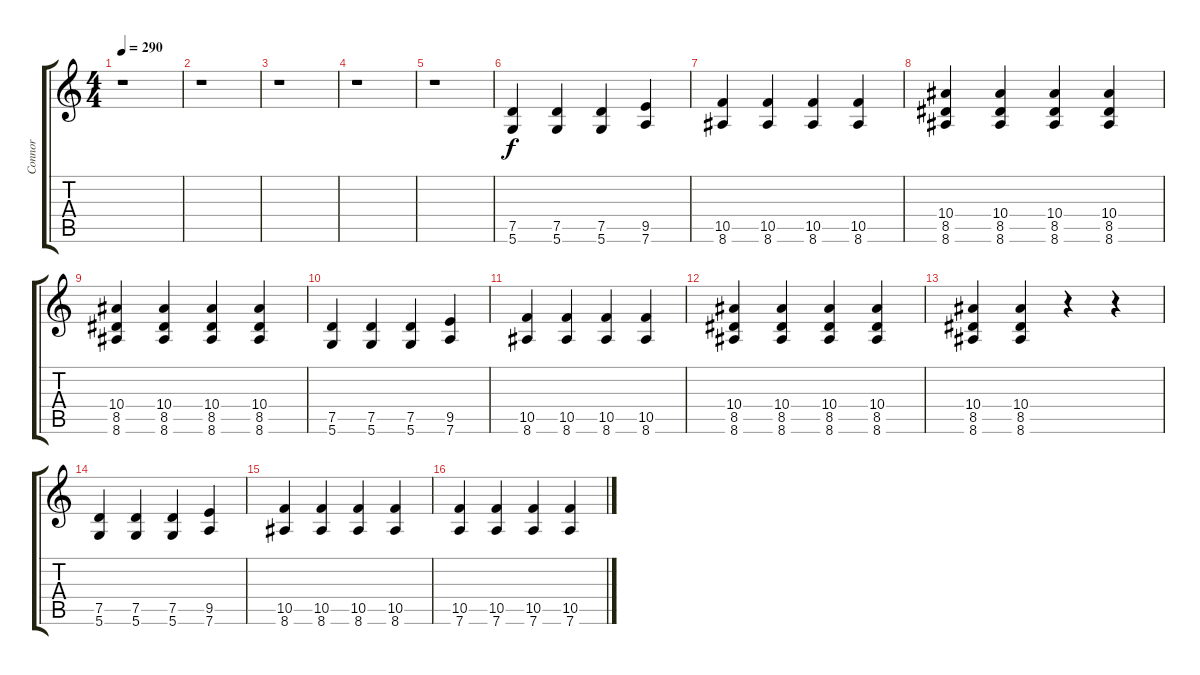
\track ("Connor" "Connor") {instrument distortionguitar}
\staff {score tabs}
\tuning (D4 A3 F3 C3 G2 D2) {hide}
\ts (4 4)
\tempo 290
\clef g2
\ks c
r.1{dy f} |
r.1 |
r.1 |
r.1 |
r.1 |
(7.5 5.6).4 (7.5 5.6).4 (7.5 5.6).4 (9.5 7.6).4 |
(10.5 8.6).4 (10.5 8.6).4 (10.5 8.6).4 (10.5 8.6).4 |
(10.4 8.5 8.6).4 (10.4 8.5 8.6).4 (10.4 8.5 8.6).4 (10.4 8.5 8.6).4 |
(10.4 8.5 8.6).4 (10.4 8.5 8.6).4 (10.4 8.5 8.6).4 (10.4 8.5 8.6).4 |
(7.5 5.6).4 (7.5 5.6).4 (7.5 5.6).4 (9.5 7.6).4 |
(10.5 8.6).4 (10.5 8.6).4 (10.5 8.6).4 (10.5 8.6).4 |
(10.4 8.5 8.6).4 (10.4 8.5 8.6).4 (10.4 8.5 8.6).4 (10.4 8.5 8.6).4 |
(10.4 8.5 8.6).4 (10.4 8.5 8.6).4 r.4 r.4 |
(7.5 5.6).4 (7.5 5.6).4 (7.5 5.6).4 (9.5 7.6).4 |
(10.5 8.6).4 (10.5 8.6).4 (10.5 8.6).4 (10.5 8.6).4 |
(10.5 7.6).4 (10.5 7.6).4 (10.5 7.6).4 (10.5 7.6).4
